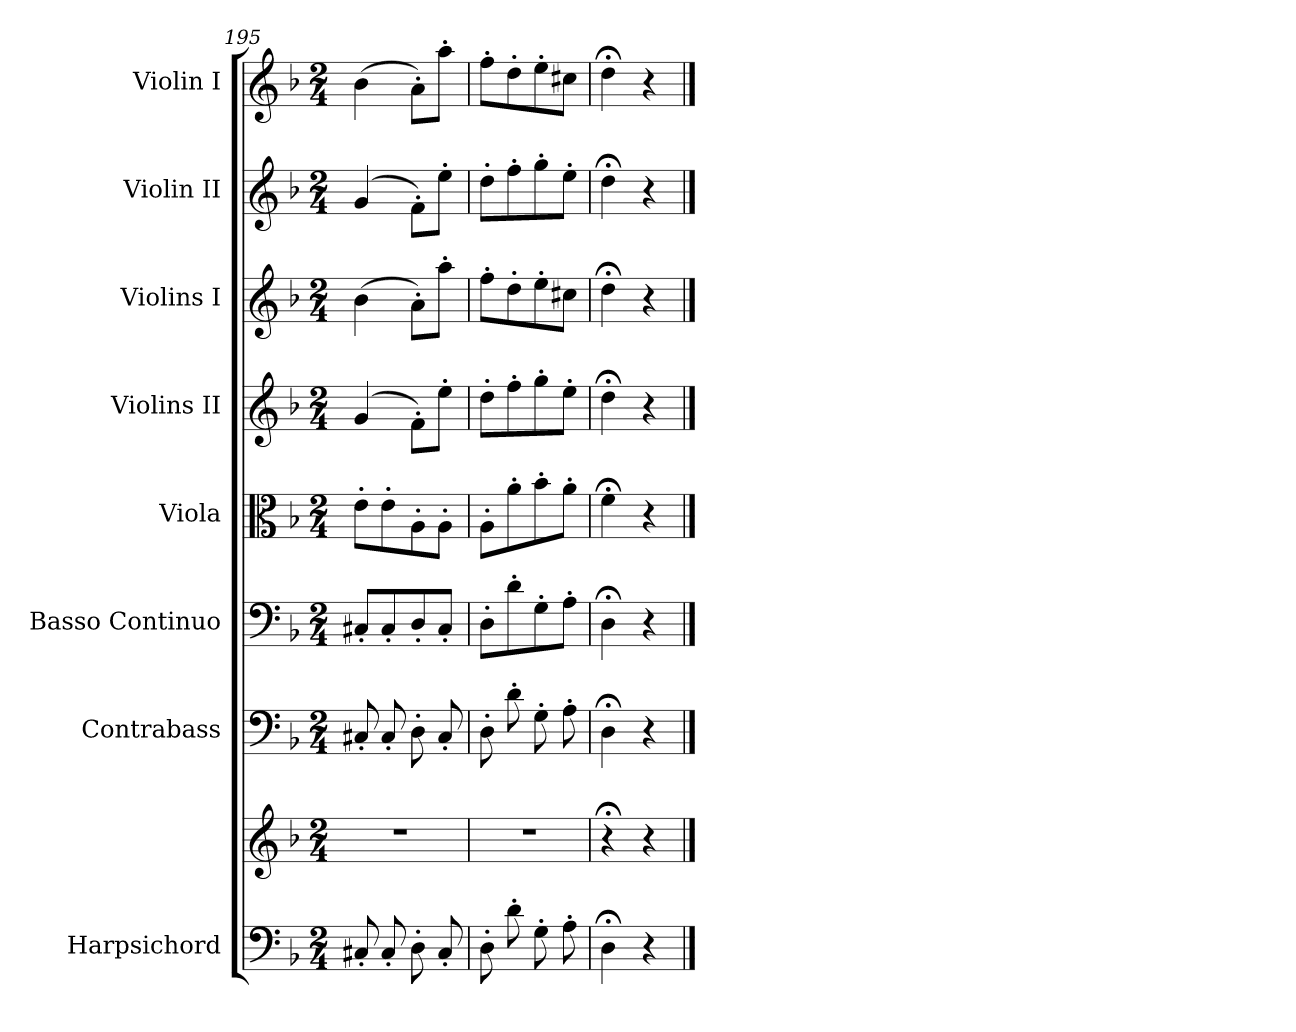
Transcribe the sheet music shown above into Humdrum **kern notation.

**kern	**kern	**kern	**kern	**kern	**kern	**kern	**kern	**kern
*part8	*part8	*part7	*part6	*part5	*part4	*part3	*part2	*part1
*staff9	*staff8	*staff7	*staff6	*staff5	*staff4	*staff3	*staff2	*staff1
*I"Harpsichord	*	*I"Contrabass	*I"Basso Continuo	*I"Viola	*I"Violins II	*I"Violins I	*I"Violin II	*I"Violin I
*I'Hch.	*	*I'Cb.	*I'B.C.	*I'Vla.	*I'Vlns. II	*I'Vlns. I	*I'Vln. II	*I'Vln. I
*clefF4	*clefG2	*clefF4	*clefF4	*clefC3	*clefG2	*clefG2	*clefG2	*clefG2
*	*	*ITrd7c12	*	*	*	*	*	*
*k[b-]	*k[b-]	*k[b-]	*k[b-]	*k[b-]	*k[b-]	*k[b-]	*k[b-]	*k[b-]
*M2/4	*M2/4	*M2/4	*M2/4	*M2/4	*M2/4	*M2/4	*M2/4	*M2/4
=195	=195	=195	=195	=195	=195	=195	=195	=195
8C#X'/	2r	8CC#X'/	8C#X'/L	8e'\L	(>4g/	(>4b-\	(>4g/	(>4b-\
8C#'/	.	8CC#'/	8C#'/	8e'\	.	.	.	.
8D'\	.	8DD'\	8D'/	8A'\	8f'\L)	8a'\L)	8f'\L)	8a'\L)
8C#'/	.	8CC#'/	8C#'/J	8A'\J	8ee'\J	8aa'\J	8ee'\J	8aa'\J
=196	=196	=196	=196	=196	=196	=196	=196	=196
8D'\	2r	8DD'\	8D'\L	8A'\L	8dd'\L	8ff'\L	8dd'\L	8ff'\L
8d'\	.	8D'\	8d'\	8a'\	8ff'\	8dd'\	8ff'\	8dd'\
8G'\	.	8GG'\	8G'\	8b-'\	8gg'\	8ee'\	8gg'\	8ee'\
8A'\	.	8AA'\	8A'\J	8a'\J	8ee'\J	8cc#X\J	8ee'\J	8cc#X\J
=197	=197	=197	=197	=197	=197	=197	=197	=197
4D;<\	4r;<	4DD;<\	4D;<\	4f;<\	4dd;<\	4dd;<\	4dd;<\	4dd;<\
4r	4r	4r	4r	4r	4r	4r	4r	4r
==	==	==	==	==	==	==	==	==
*-	*-	*-	*-	*-	*-	*-	*-	*-
